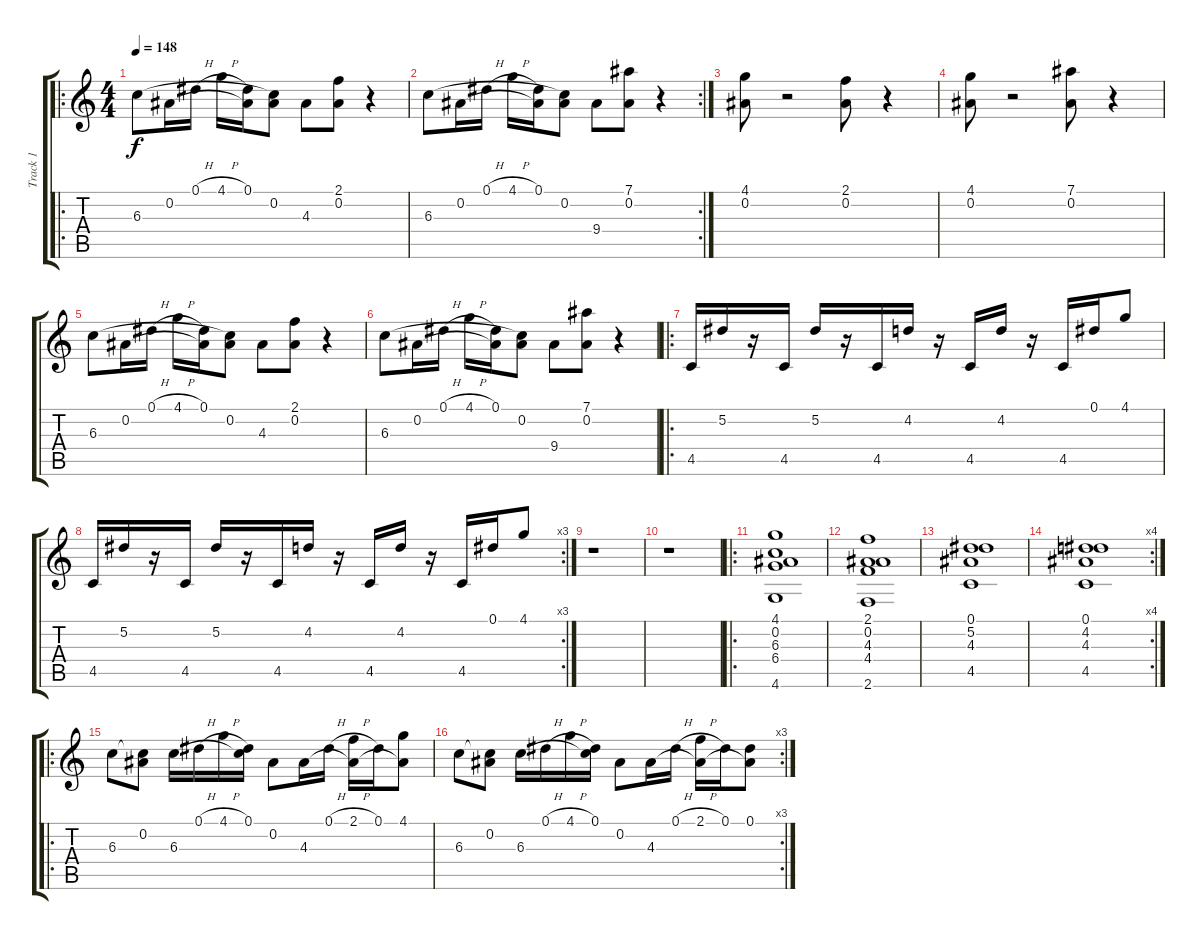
\track ("Track 1" "Track 1") {instrument acousticguitarsteel}
\staff {score tabs}
\tuning (Eb4 Bb3 Gb3 Db3 Ab2 Eb2) {hide}
\ro
\ts (4 4)
\tempo 148
\clef g2
\ks c
6.3.8{dy f} 0.2.16 0.1{h}.16 4.1{h}.16 (0.1 0.2{t}).16 (0.2 6.3{t}).8 4.3.8 (2.1 0.2).8 r.4 |
\rc 2
6.3.8 0.2.16 0.1{h}.16 4.1{h}.16 (0.1 0.2{t}).16 (0.2 6.3{t}).8 9.4.8 (7.1 0.2).8 r.4 |
(4.1 0.2).8 r.2 (2.1 0.2).8 r.4 |
(4.1 0.2).8 r.2 (7.1 0.2).8 r.4 |
6.3.8 0.2.16 0.1{h}.16 4.1{h}.16 (0.1 0.2{t}).16 (0.2 6.3{t}).8 4.3.8 (2.1 0.2).8 r.4 |
6.3.8 0.2.16 0.1{h}.16 4.1{h}.16 (0.1 0.2{t}).16 (0.2 6.3{t}).8 9.4.8 (7.1 0.2).8 r.4 |
\ro
4.5.16 5.2.16 r.16 4.5.16 5.2.16 r.16 4.5.16 4.2.16 r.16 4.5.16 4.2.16 r.16 4.5.16 0.1.16 4.1.8 |
\rc 3
4.5.16 5.2.16 r.16 4.5.16 5.2.16 r.16 4.5.16 4.2.16 r.16 4.5.16 4.2.16 r.16 4.5.16 0.1.16 4.1.8 |
r.1 |
r.1 |
\ro
(4.1 0.2 6.3 6.4 4.6).1 |
(2.1 0.2 4.3 4.4 2.6).1 |
(0.1 5.2 4.3 4.5).1 |
\rc 4
(0.1 4.2 4.3 4.5).1 |
\ro
6.3.8 (0.2 6.3{t}).8 6.3.16 0.1{h}.16 4.1{h}.16 (0.1 6.3{t}).16 0.2.8 4.3.16 0.1{h}.16 (2.1{h} 4.3{t}).16 0.1.16 (4.1 4.3{t}).8 |
\rc 3
6.3.8 (0.2 6.3{t}).8 6.3.16 0.1{h}.16 4.1{h}.16 (0.1 6.3{t}).16 0.2.8 4.3.16 0.1{h}.16 (2.1{h} 4.3{t}).16 0.1.16 (0.1 4.3{t}).8
